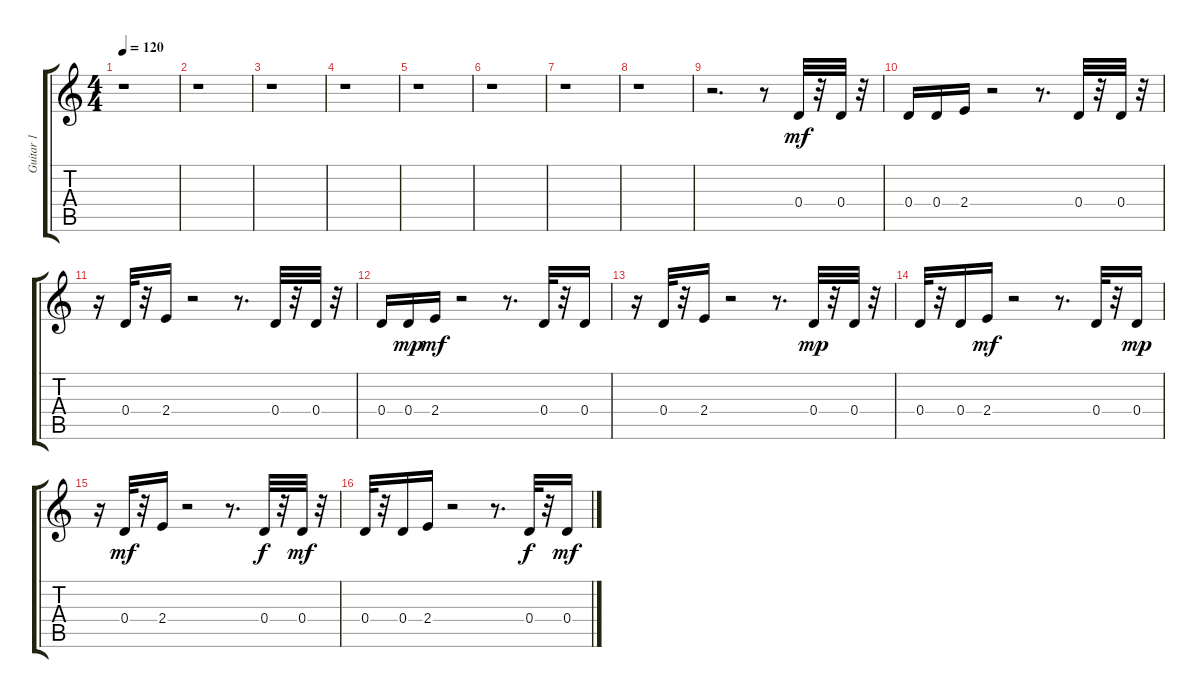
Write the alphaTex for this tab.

\track ("Guitar 1" "Guitar 1") {instrument electricguitarclean}
\staff {score tabs}
\tuning (E4 B3 G3 D3 A2 E2) {hide}
\ts (4 4)
\tempo 120
\clef g2
\ks c
r.1{dy mf} |
r.1 |
r.1 |
r.1 |
r.1 |
r.1 |
r.1 |
r.1 |
r.2{d} r.8 0.4.32 r.32 0.4.32 r.32 |
0.4.16 0.4.16 2.4.16 r.2 r.8{d} 0.4.32 r.32 0.4.32 r.32 |
r.16 0.4.32 r.32 2.4.16 r.2 r.8{d} 0.4.32 r.32 0.4.32 r.32 |
0.4.16 0.4.16{dy mp} 2.4.16{dy mf} r.2 r.8{d} 0.4.32 r.32 0.4.16 |
r.16 0.4.32 r.32 2.4.16 r.2 r.8{d} 0.4.32{dy mp} r.32 0.4.32 r.32 |
0.4.32 r.32 0.4.16 2.4.16{dy mf} r.2 r.8{d} 0.4.32 r.32 0.4.16{dy mp} |
r.16 0.4.32{dy mf} r.32 2.4.16 r.2 r.8{d} 0.4.32{dy f} r.32 0.4.32{dy mf} r.32 |
0.4.32 r.32 0.4.16 2.4.16 r.2 r.8{d} 0.4.32{dy f} r.32 0.4.16{dy mf}
